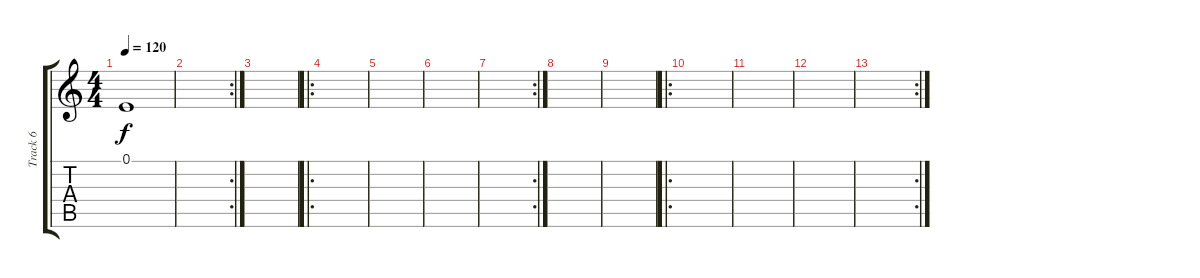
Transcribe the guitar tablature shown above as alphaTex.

\track ("Track 6" "Track 6") {instrument reversecymbal}
\staff {score tabs}
\tuning (E4 B3 G3 D3 A2 E2) {hide}
\ts (4 4)
\tempo 120
\clef g2
\ks c
0.1.1{dy f} |
\rc 2
|
|
\ro
|
|
|
\rc 2
|
|
|
\ro
|
|
|
\rc 2
